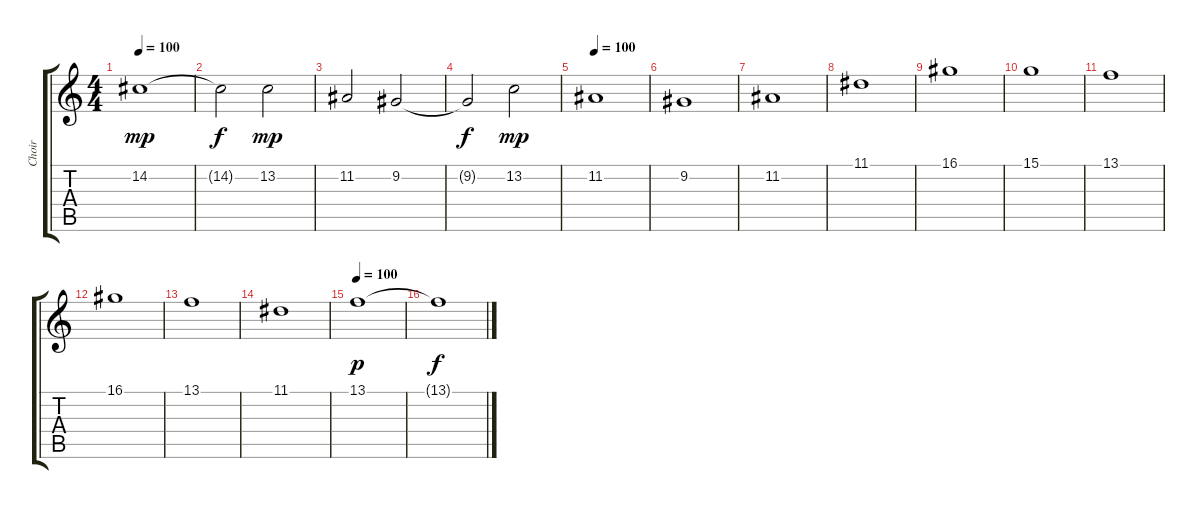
\track ("Choir" "Choir") {instrument choiraahs}
\staff {score tabs}
\tuning (E4 B3 G3 D3 A2 E2) {hide}
\ts (4 4)
\tempo 100
\clef g2
\ks c
14.2.1{dy mp} |
14.2{t}.2{dy f} 13.2.2{dy mp} |
11.2.2 9.2.2 |
9.2{t}.2{dy f} 13.2.2{dy mp} |
\tempo 100
11.2.1 |
9.2.1 |
11.2.1 |
11.1.1 |
16.1.1 |
15.1.1 |
13.1.1 |
16.1.1 |
13.1.1 |
11.1.1 |
\tempo 100
13.1.1{dy p} |
13.1{t}.1{dy f}
